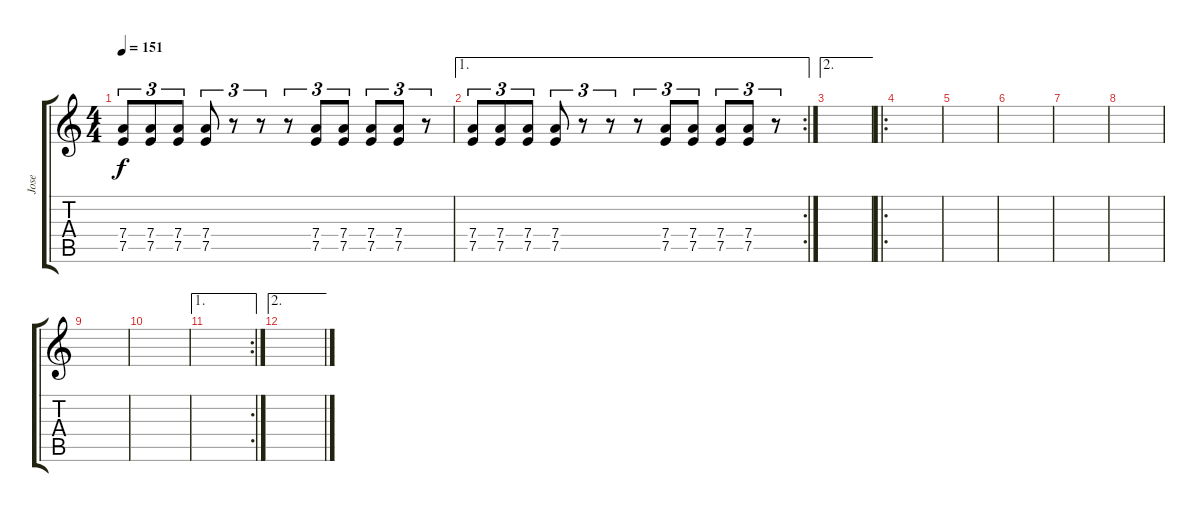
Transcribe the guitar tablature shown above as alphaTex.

\track ("Jose" "Jose") {instrument distortionguitar}
\staff {score tabs}
\tuning (E4 B3 G3 D3 A2 E2) {hide}
\ts (4 4)
\tempo 151
\clef g2
\ks c
(7.4 7.5).8{tu (3 2) dy f} (7.4 7.5).8{tu (3 2)} (7.4 7.5).8{tu (3 2)} (7.4 7.5).8{tu (3 2)} r.8{tu (3 2)} r.8{tu (3 2)} r.8{tu (3 2)} (7.4 7.5).8{tu (3 2)} (7.4 7.5).8{tu (3 2)} (7.4 7.5).8{tu (3 2)} (7.4 7.5).8{tu (3 2)} r.8{tu (3 2)} |
\ae 1
\rc 2
(7.4 7.5).8{tu (3 2)} (7.4 7.5).8{tu (3 2)} (7.4 7.5).8{tu (3 2)} (7.4 7.5).8{tu (3 2)} r.8{tu (3 2)} r.8{tu (3 2)} r.8{tu (3 2)} (7.4 7.5).8{tu (3 2)} (7.4 7.5).8{tu (3 2)} (7.4 7.5).8{tu (3 2)} (7.4 7.5).8{tu (3 2)} r.8{tu (3 2)} |
\ae 2
|
\ro
|
|
|
|
|
|
|
\ae 1
\rc 2
|
\ae 2
